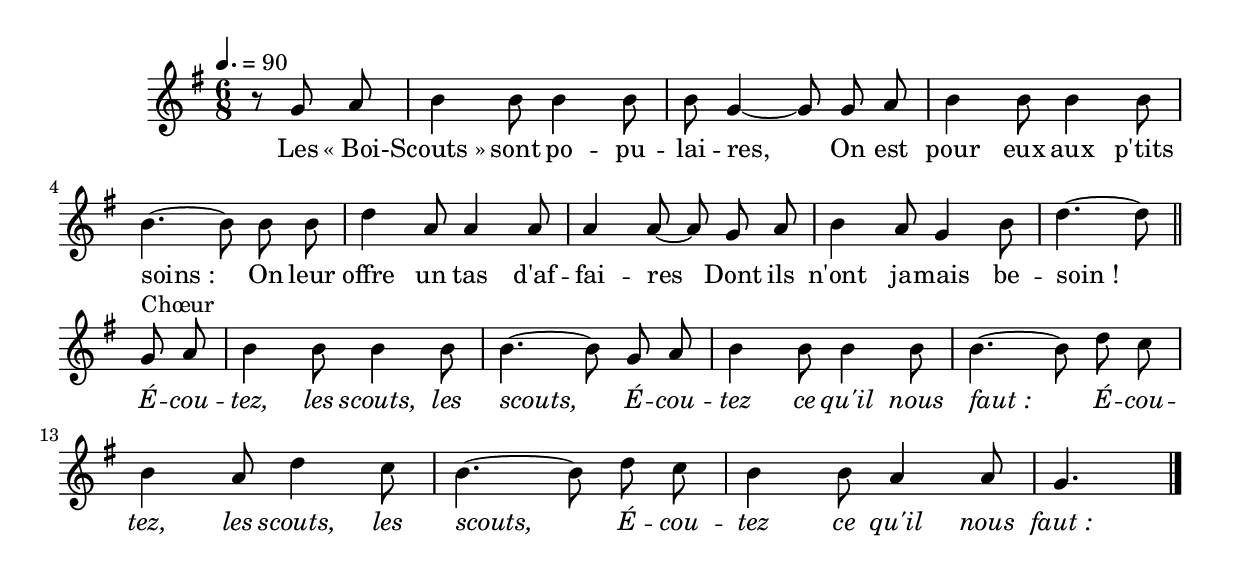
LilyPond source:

\version "2.12.1"
\include "italiano.ly"

\header {
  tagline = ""
  composer = ""
}                                        

MetriqueArmure = {
  \tempo 4.=90
  \time 6/8
  \key sol \major
}

italique = { \override Score . LyricText #'font-shape = #'italic }

roman = { \override Score . LyricText #'font-shape = #'roman }

MusiqueTheme = \relative do'' {
	\partial 4. r8 sol la
	si4 si8 si4 si8
	si8 sol4~ sol8 sol la
	si4 si8 si4 si8
	si4.~ si8 si si
	re4 la8 la4 la8
	la4 la8~ la sol la
	si4 la8 sol4 si8
	re4.~ re8 \bar "||"\break
	
	sol,8^Chœur la
	si4 si8 si4 si8
	si4.~ si8 sol la
	si4 si8 si4 si8
	si4.~ si8 re do
	si4 la8 re4 do8
	si4.~ si8 re do
	si4 si8 la4 la8
	\partial 4. sol4. \bar "|."
}

Paroles = \lyricmode {
	Les «_Boi- -- Scouts_» sont po -- pu -- lai -- res,
	On est pour eux aux p'tits soins_:
	On leur offre un tas d'af -- fai -- res
	Dont ils n'ont ja -- mais be -- soin_!
	
	\italique É -- cou -- tez, les scouts, les scouts,
	É -- cou -- tez ce qu'il nous faut_:
	É -- cou -- tez, les scouts, les scouts,
	É -- cou -- tez ce qu'il nous faut_:
}

\score{
    \new Staff <<
      \set Staff.midiInstrument = "flute"
      \new Voice = "theme" {
	\autoBeamOff
	\MetriqueArmure
	\MusiqueTheme
      }
      \new Lyrics \lyricsto theme {
	\Paroles
      }                       
    >>
\layout{}
\midi{}
}
